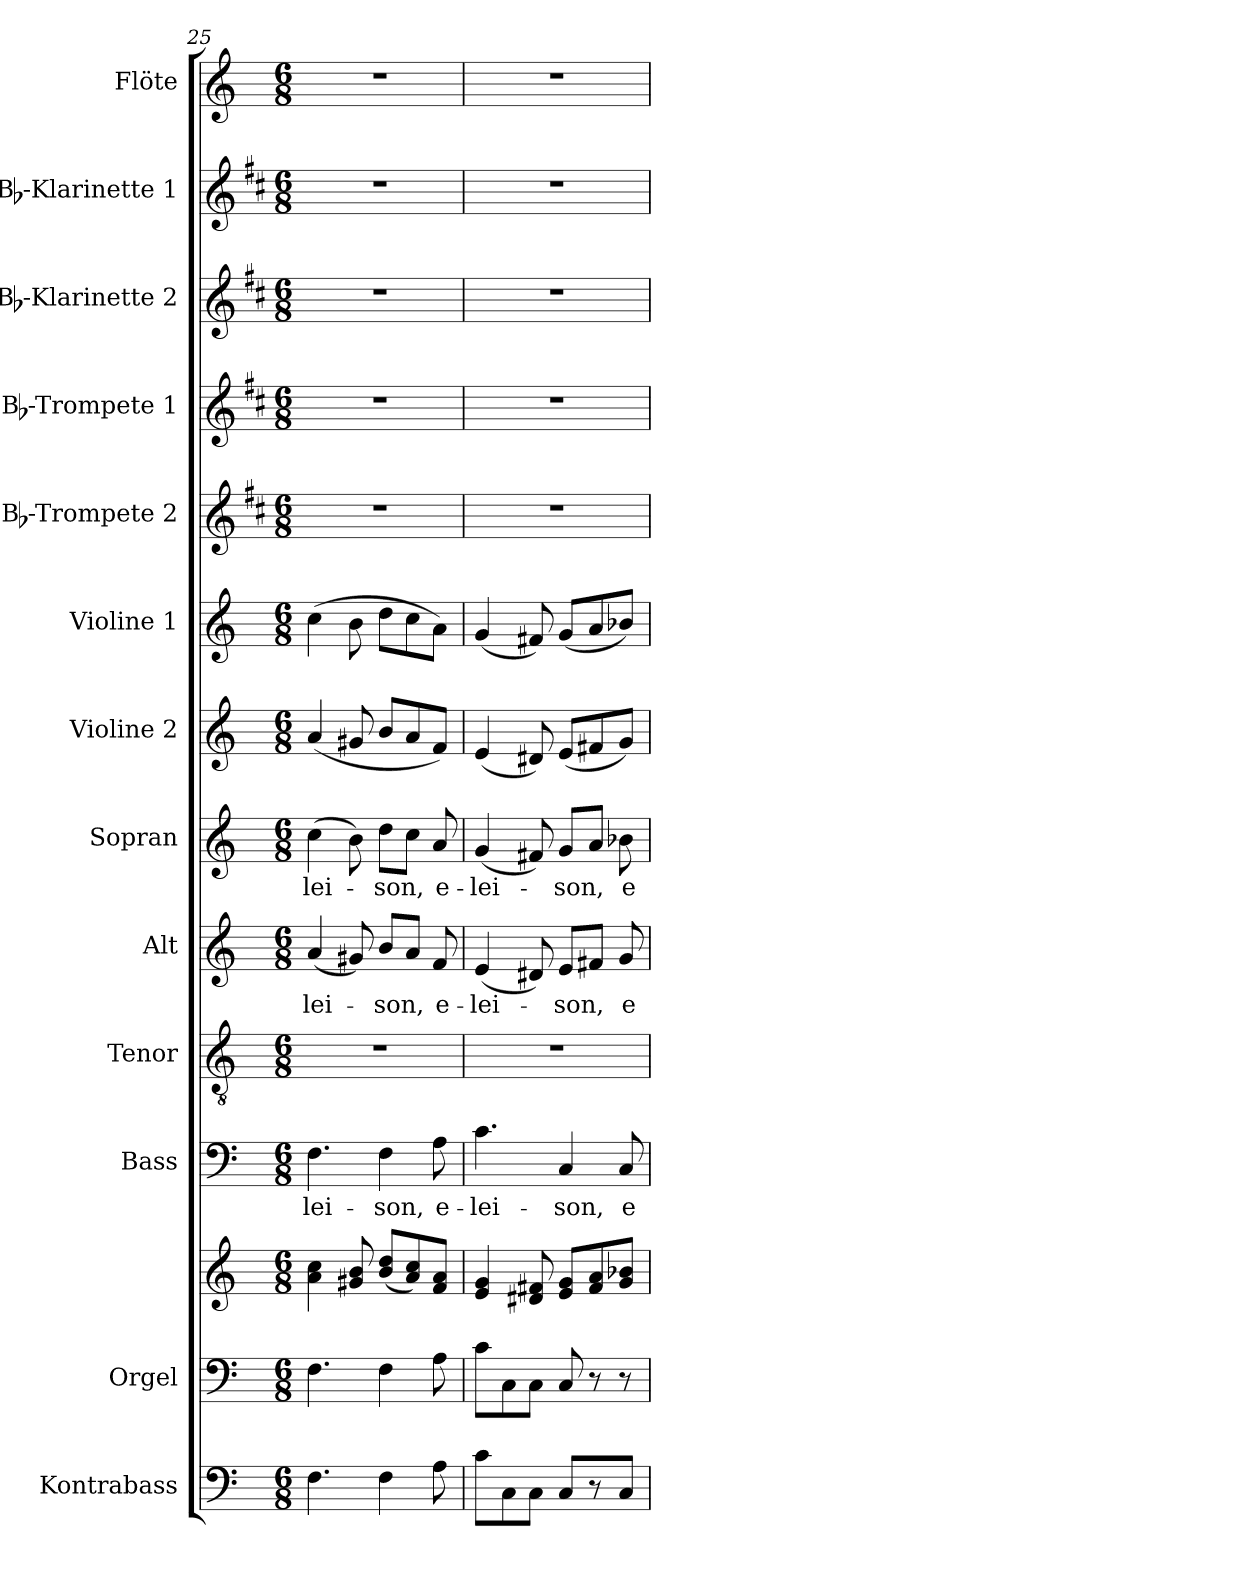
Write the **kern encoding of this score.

**kern	**kern	**kern	**kern	**text	**kern	**kern	**text	**kern	**text	**kern	**kern	**kern	**kern	**kern	**kern	**kern
*part13	*part12	*part12	*part11	*part11	*part10	*part9	*part9	*part8	*part8	*part7	*part6	*part5	*part4	*part3	*part2	*part1
*staff14	*staff13	*staff12	*staff11	*staff11	*staff10	*staff9	*staff9	*staff8	*staff8	*staff7	*staff6	*staff5	*staff4	*staff3	*staff2	*staff1
*I"Kontrabass	*I"Orgel	*	*I"Bass	*	*I"Tenor	*I"Alt	*	*I"Sopran	*	*I"Violine 2	*I"Violine 1	*I"Bb-Trompete 2	*I"Bb-Trompete 1	*I"Bb-Klarinette 2	*I"Bb-Klarinette 1	*I"Flöte
*I'Kb.	*I'Org.	*	*I'B.	*	*I'T.	*I'A.	*	*I'S.	*	*I'Vl. 2	*I'Vl. 1	*I'Bb Trp. 2	*I'Bb Trp. 1	*I'Bb Kl. 2	*I'Bb Kl. 1	*I'Fl.
*clefF4	*clefF4	*clefG2	*clefF4	*	*clefGv2	*clefG2	*	*clefG2	*	*clefG2	*clefG2	*clefG2	*clefG2	*clefG2	*clefG2	*clefG2
*ITrd7c12	*	*	*	*	*	*	*	*	*	*	*	*ITrd1c2	*ITrd1c2	*ITrd1c2	*ITrd1c2	*
*k[]	*k[]	*k[]	*k[]	*	*k[]	*k[]	*	*k[]	*	*k[]	*k[]	*k[]	*k[]	*k[]	*k[]	*k[]
*C:	*C:	*C:	*C:	*	*C:	*C:	*	*C:	*	*C:	*C:	*C:	*C:	*C:	*C:	*C:
*M6/8	*M6/8	*M6/8	*M6/8	*	*M6/8	*M6/8	*	*M6/8	*	*M6/8	*M6/8	*M6/8	*M6/8	*M6/8	*M6/8	*M6/8
=25	=25	=25	=25	=25	=25	=25	=25	=25	=25	=25	=25	=25	=25	=25	=25	=25
!	!	!	!	!LO:LY:b	!	!	!LO:LY:b	!	!LO:LY:b	!	!	!	!	!	!	!
4.FF\	4.F\	4a\ 4cc\	4.F\	-lei-	2.r	(<4a/	-lei-	(>4cc\	-lei-	(<4a/	(>4cc\	2.r	2.r	2.r	2.r	2.r
.	.	8g#X/ 8b/	.	.	.	8g#X/)	.	8b\)	.	8g#X/	8b\	.	.	.	.	.
!	!	!	!	!LO:LY:b	!	!	!LO:LY:b	!	!LO:LY:b	!	!	!	!	!	!	!
4FF\	4F\	(<8b/ 8dd/L	4F\	-son,	.	8b/L	-son,	8dd\L	-son,	8b/L	8dd\L	.	.	.	.	.
.	.	8a/ 8cc/)	.	.	.	8a/J	.	8cc\J	.	8a/	8cc\	.	.	.	.	.
!	!	!	!	!LO:LY:b	!	!	!LO:LY:b	!	!LO:LY:b	!	!	!	!	!	!	!
8AA\	8A\	8f/ 8a/J	8A\	e-	.	8f/	e-	8a/	e-	8f/J)	8a\J)	.	.	.	.	.
=26	=26	=26	=26	=26	=26	=26	=26	=26	=26	=26	=26	=26	=26	=26	=26	=26
!	!	!	!	!LO:LY:b	!	!	!LO:LY:b	!	!LO:LY:b	!	!	!	!	!	!	!
8C\L	8c\L	4e/ 4g/	4.c\	-lei-	2.r	(<4e/	-lei-	(<4g/	-lei-	(<4e/	(<4g/	2.r	2.r	2.r	2.r	2.r
8CC\	8C\	.	.	.	.	.	.	.	.	.	.	.	.	.	.	.
8CC\J	8C\J	8d#X/ 8f#X/	.	.	.	8d#X/)	.	8f#X/)	.	8d#X/)	8f#X/)	.	.	.	.	.
!	!	!	!	!LO:LY:b	!	!	!LO:LY:b	!	!LO:LY:b	!	!	!	!	!	!	!
8CC/L	8C/	8e/ 8g/L	4C/	-son,	.	8e/L	-son,	8g/L	-son,	(<8e/L	(<8g/L	.	.	.	.	.
8r	8r	8f#/ 8a/	.	.	.	8f#X/J	.	8a/J	.	8f#X/	8a/	.	.	.	.	.
!	!	!	!	!LO:LY:b	!	!	!LO:LY:b	!	!LO:LY:b	!	!	!	!	!	!	!
8CC/J	8r	8g/ 8b-X/J	8C/	e-	.	8g/	e-	8b-X\	e-	8g/J)	8b-X/J)	.	.	.	.	.
=	=	=	=	=	=	=	=	=	=	=	=	=	=	=	=	=
*-	*-	*-	*-	*-	*-	*-	*-	*-	*-	*-	*-	*-	*-	*-	*-	*-
